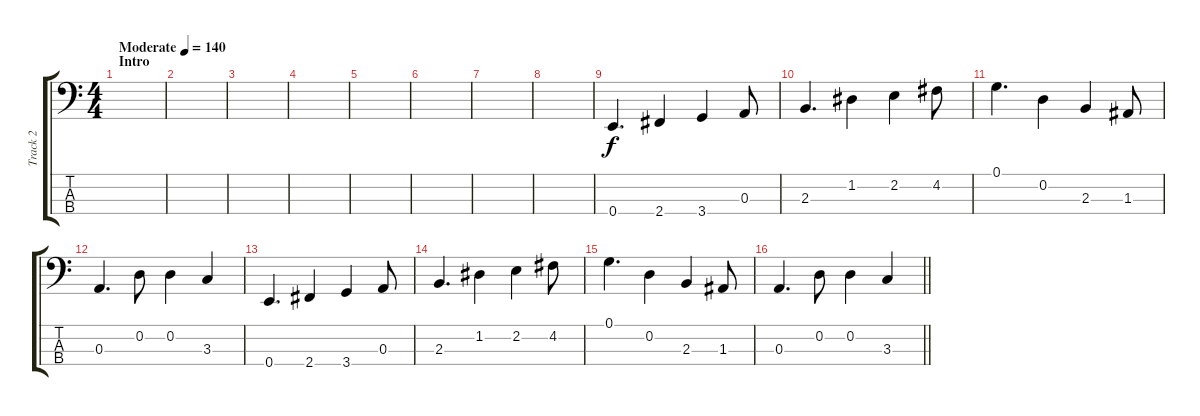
\track ("Track 2" "Track 2") {instrument electricbassfinger}
\staff {score tabs}
\tuning (G2 D2 A1 E1) {hide}
\ts (4 4)
\section ("" "Intro")
\tempo (140 "Moderate")
\clef f4
\ks c
|
|
|
|
|
|
|
|
0.4.4{d} 2.4.4 3.4.4 0.3.8 |
2.3.4{d} 1.2.4 2.2.4 4.2.8 |
0.1.4{d} 0.2.4 2.3.4 1.3.8 |
0.3.4{d} 0.2.8 0.2.4 3.3.4 |
0.4.4{d} 2.4.4 3.4.4 0.3.8 |
2.3.4{d} 1.2.4 2.2.4 4.2.8 |
0.1.4{d} 0.2.4 2.3.4 1.3.8 |
\barLineRight lightlight
0.3.4{d} 0.2.8 0.2.4 3.3.4
